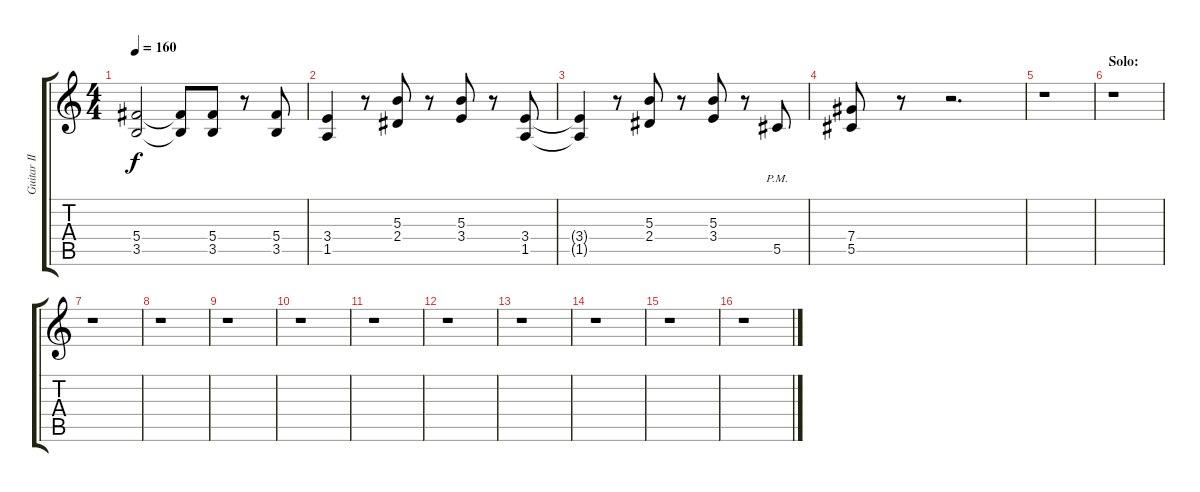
\track ("Guitar II" "Guitar II") {instrument distortionguitar}
\staff {score tabs}
\tuning (Eb4 Bb3 Gb3 Db3 Ab2 Eb2) {hide}
\ts (4 4)
\tempo 160
\clef g2
\ks c
(5.4{t} 3.5{t}).2{dy f} (5.4{t} 3.5{t}).8 (5.4 3.5).8 r.8 (5.4 3.5).8 |
(3.4 1.5).4 r.8 (5.3 2.4).8 r.8 (5.3 3.4).8 r.8 (3.4 1.5).8 |
(3.4{t} 1.5{t}).4 r.8 (5.3 2.4).8 r.8 (5.3 3.4).8 r.8 5.5{pm}.8 |
(7.4 5.5).8 r.8 r.2{d} |
r.1 |
\section ("" "Solo:")
r.1 |
r.1 |
r.1 |
r.1 |
r.1 |
r.1 |
r.1 |
r.1 |
r.1 |
r.1 |
r.1
